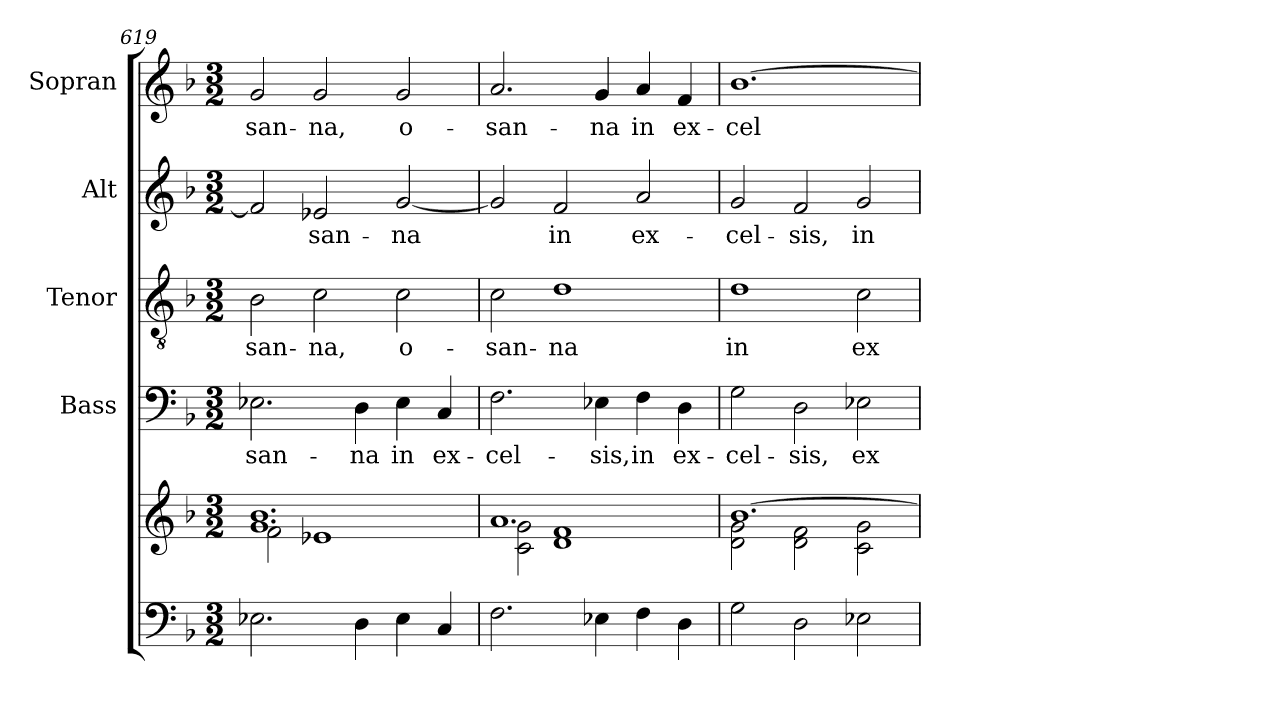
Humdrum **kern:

**kern	**kern	**kern	**text	**kern	**text	**kern	**text	**kern	**text
*part5	*part5	*part4	*part4	*part3	*part3	*part2	*part2	*part1	*part1
*staff6	*staff5	*staff4	*staff4	*staff3	*staff3	*staff2	*staff2	*staff1	*staff1
*	*	*I"Bass	*	*I"Tenor	*	*I"Alt	*	*I"Sopran	*
*	*	*I'B.	*	*I'T.	*	*I'A.	*	*I'S.	*
*clefF4	*clefG2	*clefF4	*	*clefGv2	*	*clefG2	*	*clefG2	*
*k[b-]	*k[b-]	*k[b-]	*	*k[b-]	*	*k[b-]	*	*k[b-]	*
*F:	*F:	*F:	*	*F:	*	*F:	*	*F:	*
*M3/2	*M3/2	*M3/2	*	*M3/2	*	*M3/2	*	*M3/2	*
=619	=619	=619	=619	=619	=619	=619	=619	=619	=619
*	*^	*	*	*	*	*	*	*	*
!	!	!	!	!LO:LY:b	!	!LO:LY:b	!	!	!	!LO:LY:b
2.E-X\	1.g 1.b-	2f\	2.E-X\	-san-	2B-\	-san-	2f/]	.	2g/	-san-
!	!	!	!	!	!	!LO:LY:b	!	!LO:LY:b	!	!LO:LY:b
.	.	1e-X	.	.	2c\	-na,	2e-X/	-san-	2g/	-na,
!	!	!	!	!LO:LY:b	!	!	!	!	!	!
4D\	.	.	4D\	-na	.	.	.	.	.	.
!	!	!	!	!LO:LY:b	!	!LO:LY:b	!	!LO:LY:b	!	!LO:LY:b
4E-\	.	.	4E-\	in	2c\	o-	[2g/	-na	2g/	o-
!	!	!	!	!LO:LY:b	!	!	!	!	!	!
4C/	.	.	4C/	ex-	.	.	.	.	.	.
=620	=620	=620	=620	=620	=620	=620	=620	=620	=620	=620
!	!	!	!	!LO:LY:b	!	!LO:LY:b	!	!	!	!LO:LY:b
2.F\	1.a	2c\ 2g\	2.F\	-cel-	2c\	-san-	2g/]	.	2.a/	-san-
!	!	!	!	!	!	!LO:LY:b	!	!LO:LY:b	!	!
.	.	1d 1f	.	.	1d	-na	2f/	in	.	.
!	!	!	!	!LO:LY:b	!	!	!	!	!	!LO:LY:b
4E-X\	.	.	4E-X\	-sis,	.	.	.	.	4g/	-na
!	!	!	!	!LO:LY:b	!	!	!	!LO:LY:b	!	!LO:LY:b
4F\	.	.	4F\	in	.	.	2a/	ex-	4a/	in
!	!	!	!	!LO:LY:b	!	!	!	!	!	!LO:LY:b
4D\	.	.	4D\	ex-	.	.	.	.	4f/	ex-
=621	=621	=621	=621	=621	=621	=621	=621	=621	=621	=621
!	!	!	!	!LO:LY:b	!	!LO:LY:b	!	!LO:LY:b	!	!LO:LY:b
2G\	[>1.b-	2d\ 2g\	2G\	-cel-	1d	in	2g/	-cel-	[1.b-	-cel-
!	!	!	!	!LO:LY:b	!	!	!	!LO:LY:b	!	!
2D\	.	2d\ 2f\	2D\	-sis,	.	.	2f/	-sis,	.	.
!	!	!	!	!LO:LY:b	!	!LO:LY:b	!	!LO:LY:b	!	!
2E-X\	.	2c\ 2g\	2E-X\	ex-	2c\	ex-	2g/	in	.	.
*	*v	*v	*	*	*	*	*	*	*	*
=	=	=	=	=	=	=	=	=	=
*-	*-	*-	*-	*-	*-	*-	*-	*-	*-
